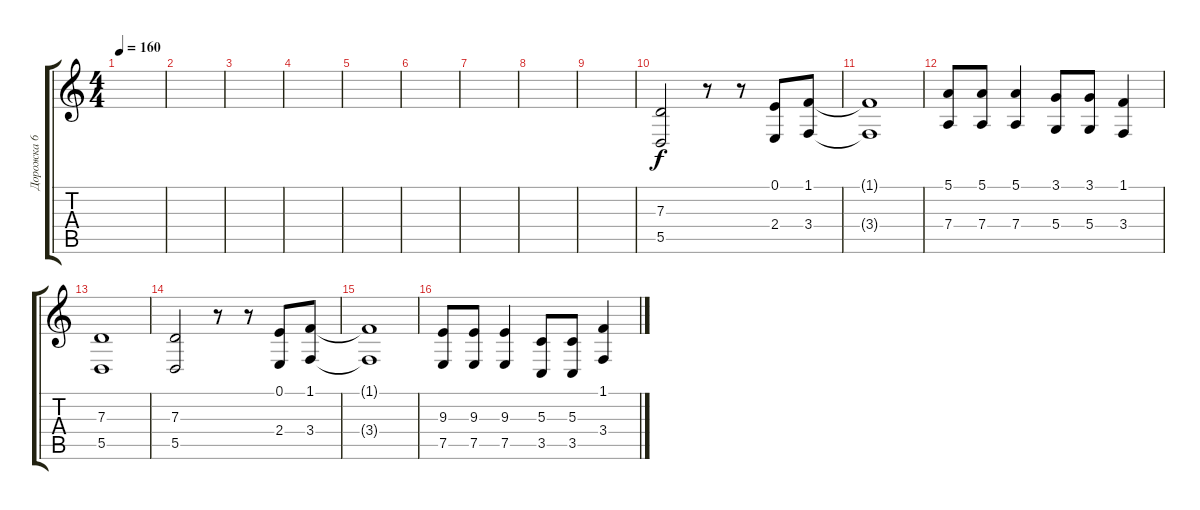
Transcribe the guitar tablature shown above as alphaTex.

\track ("Дорожка 6" "Дорожка 6") {mute instrument pad8sweep}
\staff {score tabs}
\tuning (E4 B3 G3 D3 A2 E2) {hide}
\ts (4 4)
\tempo 160
\clef g2
\ks c
|
|
|
|
|
|
|
|
|
(7.3 5.5).2 r.8 r.8 (0.1 2.4).8 (1.1 3.4).8 |
(1.1{t} 3.4{t}).1 |
(5.1 7.4).8 (5.1 7.4).8 (5.1 7.4).4 (3.1 5.4).8 (3.1 5.4).8 (1.1 3.4).4 |
(7.3 5.5).1 |
(7.3 5.5).2 r.8 r.8 (0.1 2.4).8 (1.1 3.4).8 |
(1.1{t} 3.4{t}).1 |
(9.3 7.5).8 (9.3 7.5).8 (9.3 7.5).4 (5.3 3.5).8 (5.3 3.5).8 (1.1 3.4).4
